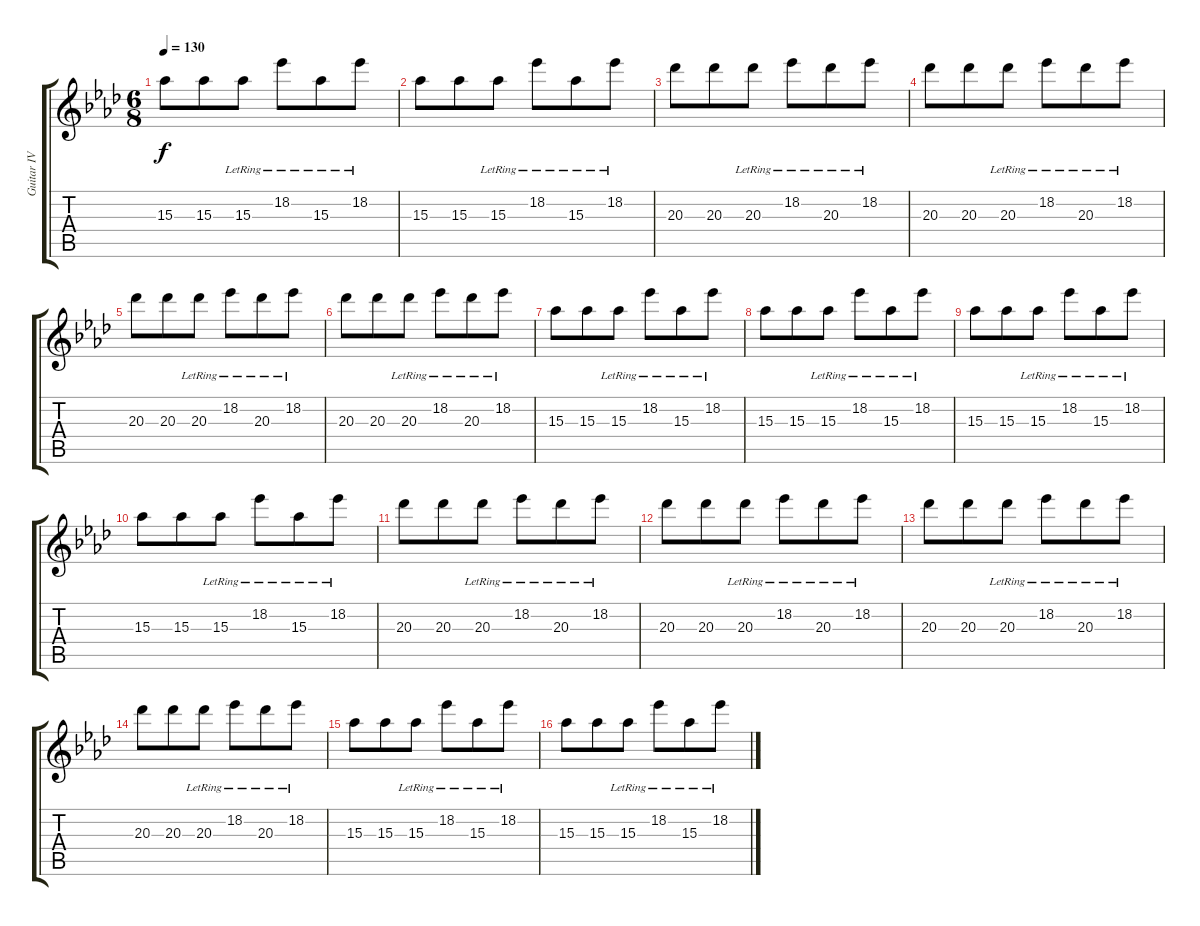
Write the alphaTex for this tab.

\track ("Guitar IV" "Guitar IV") {instrument distortionguitar}
\staff {score tabs}
\tuning (D4 A3 F3 C3 G2 C2) {hide}
\ts (6 8)
\tempo 130
\clef g2
\ks ab
15.3.8{dy f} 15.3.8 15.3{lr}.8 18.2{lr}.8 15.3{lr}.8 18.2{lr}.8 |
15.3.8 15.3.8 15.3{lr}.8 18.2{lr}.8 15.3{lr}.8 18.2{lr}.8 |
20.3.8 20.3.8 20.3{lr}.8 18.2{lr}.8 20.3{lr}.8 18.2{lr}.8 |
20.3.8 20.3.8 20.3{lr}.8 18.2{lr}.8 20.3{lr}.8 18.2{lr}.8 |
20.3.8 20.3.8 20.3{lr}.8 18.2{lr}.8 20.3{lr}.8 18.2{lr}.8 |
20.3.8 20.3.8 20.3{lr}.8 18.2{lr}.8 20.3{lr}.8 18.2{lr}.8 |
15.3.8 15.3.8 15.3{lr}.8 18.2{lr}.8 15.3{lr}.8 18.2{lr}.8 |
15.3.8 15.3.8 15.3{lr}.8 18.2{lr}.8 15.3{lr}.8 18.2{lr}.8 |
15.3.8 15.3.8 15.3{lr}.8 18.2{lr}.8 15.3{lr}.8 18.2{lr}.8 |
15.3.8 15.3.8 15.3{lr}.8 18.2{lr}.8 15.3{lr}.8 18.2{lr}.8 |
20.3.8 20.3.8 20.3{lr}.8 18.2{lr}.8 20.3{lr}.8 18.2{lr}.8 |
20.3.8 20.3.8 20.3{lr}.8 18.2{lr}.8 20.3{lr}.8 18.2{lr}.8 |
20.3.8 20.3.8 20.3{lr}.8 18.2{lr}.8 20.3{lr}.8 18.2{lr}.8 |
20.3.8 20.3.8 20.3{lr}.8 18.2{lr}.8 20.3{lr}.8 18.2{lr}.8 |
15.3.8 15.3.8 15.3{lr}.8 18.2{lr}.8 15.3{lr}.8 18.2{lr}.8 |
15.3.8 15.3.8 15.3{lr}.8 18.2{lr}.8 15.3{lr}.8 18.2{lr}.8
